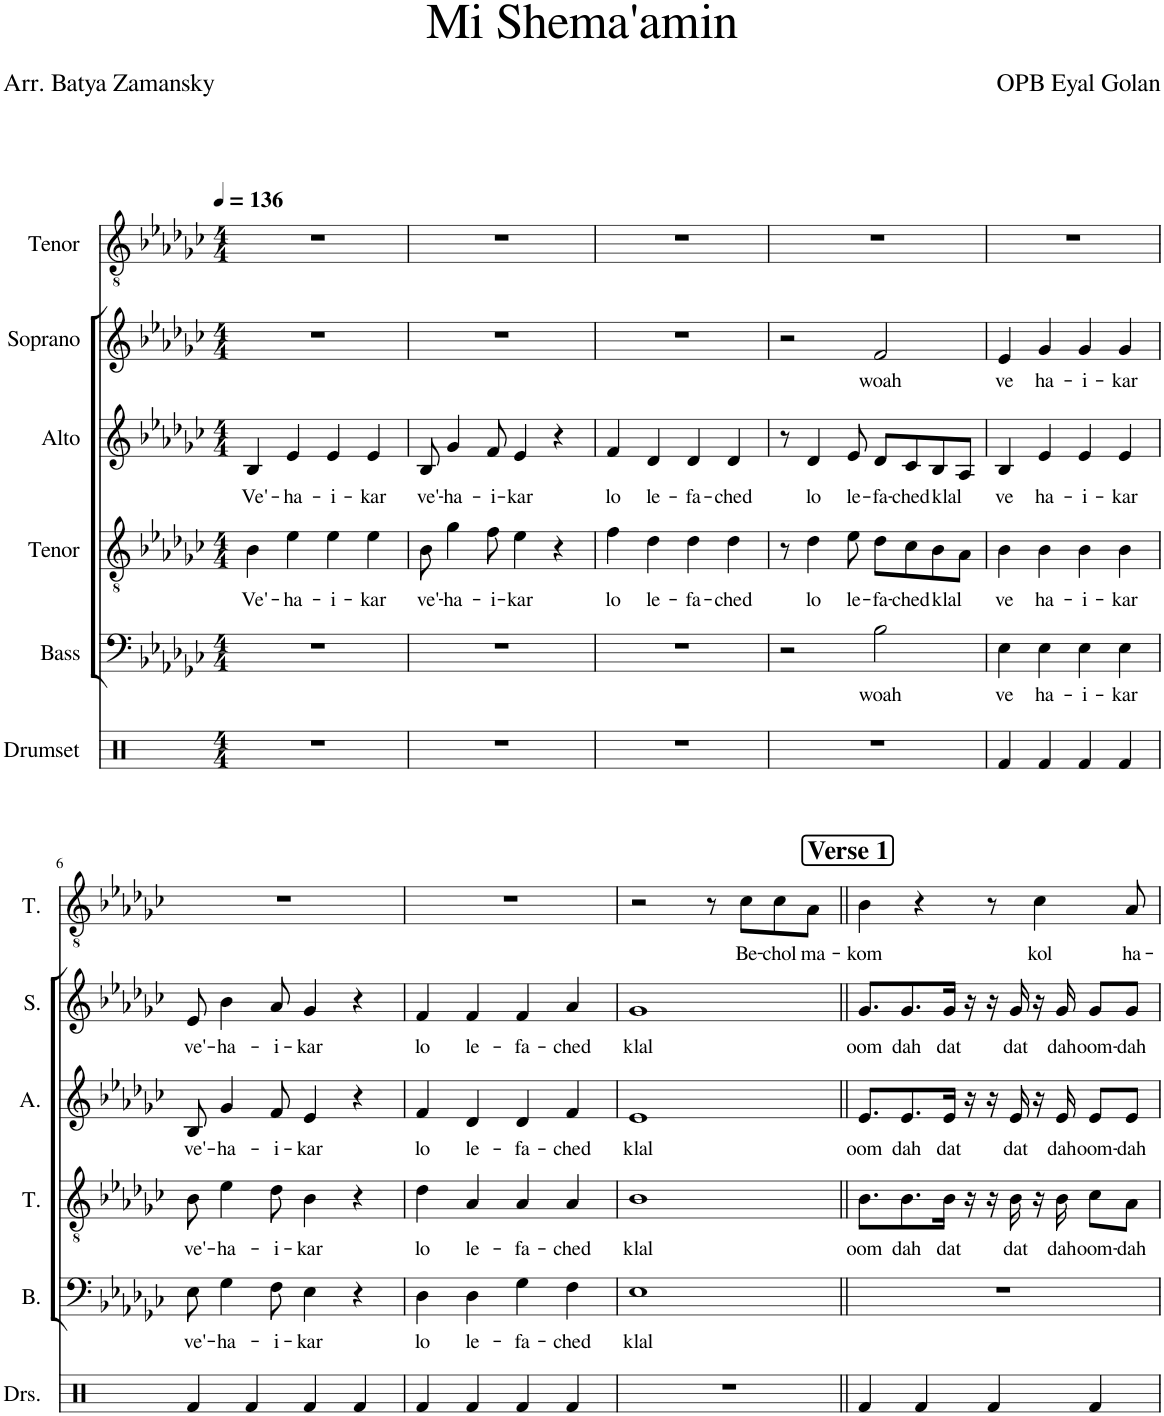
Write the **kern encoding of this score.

**kern	**kern	**text	**kern	**text	**kern	**text	**kern	**text	**kern	**text
*part6	*part5	*part5	*part4	*part4	*part3	*part3	*part2	*part2	*part1	*part1
*staff6	*staff5	*staff5	*staff4	*staff4	*staff3	*staff3	*staff2	*staff2	*staff1	*staff1
*I"Drumset	*I"Bass	*	*I"Tenor	*	*I"Alto	*	*I"Soprano	*	*I"Tenor	*
*I'Drs.	*I'B.	*	*I'T.	*	*I'A.	*	*I'S.	*	*I'T.	*
*clefX	*clefF4	*	*clefGv2	*	*clefG2	*	*clefG2	*	*clefGv2	*
*k[]	*k[b-e-a-d-g-c-]	*	*k[b-e-a-d-g-c-]	*	*k[b-e-a-d-g-c-]	*	*k[b-e-a-d-g-c-]	*	*k[b-e-a-d-g-c-]	*
*M4/4	*M4/4	*	*M4/4	*	*M4/4	*	*M4/4	*	*M4/4	*
*MM136	*MM136	*	*MM136	*	*MM136	*	*MM136	*	*MM136	*
=1	=1	=1	=1	=1	=1	=1	=1	=1	=1	=1
!	!	!	!	!LO:LY:b	!	!LO:LY:b	!	!	!	!
1r	1r	.	4B-\	Ve'-	4B-/	Ve'-	1r	.	1r	.
!	!	!	!	!LO:LY:b	!	!LO:LY:b	!	!	!	!
.	.	.	4e-\	-ha-	4e-/	-ha-	.	.	.	.
!	!	!	!	!LO:LY:b	!	!LO:LY:b	!	!	!	!
.	.	.	4e-\	-i-	4e-/	-i-	.	.	.	.
!	!	!	!	!LO:LY:b	!	!LO:LY:b	!	!	!	!
.	.	.	4e-\	-kar	4e-/	-kar	.	.	.	.
=2	=2	=2	=2	=2	=2	=2	=2	=2	=2	=2
!	!	!	!	!LO:LY:b	!	!LO:LY:b	!	!	!	!
1r	1r	.	8B-\	ve'-	8B-/	ve'-	1r	.	1r	.
!	!	!	!	!LO:LY:b	!	!LO:LY:b	!	!	!	!
.	.	.	4g-\	-ha-	4g-/	-ha-	.	.	.	.
!	!	!	!	!LO:LY:b	!	!LO:LY:b	!	!	!	!
.	.	.	8f\	-i-	8f/	-i-	.	.	.	.
!	!	!	!	!LO:LY:b	!	!LO:LY:b	!	!	!	!
.	.	.	4e-\	-kar	4e-/	-kar	.	.	.	.
.	.	.	4r	.	4r	.	.	.	.	.
=3	=3	=3	=3	=3	=3	=3	=3	=3	=3	=3
!	!	!	!	!LO:LY:b	!	!LO:LY:b	!	!	!	!
1r	1r	.	4f\	lo	4f/	lo	1r	.	1r	.
!	!	!	!	!LO:LY:b	!	!LO:LY:b	!	!	!	!
.	.	.	4d-\	le-	4d-/	le-	.	.	.	.
!	!	!	!	!LO:LY:b	!	!LO:LY:b	!	!	!	!
.	.	.	4d-\	-fa-	4d-/	-fa-	.	.	.	.
!	!	!	!	!LO:LY:b	!	!LO:LY:b	!	!	!	!
.	.	.	4d-\	-ched	4d-/	-ched	.	.	.	.
=4	=4	=4	=4	=4	=4	=4	=4	=4	=4	=4
1r	2r	.	8r	.	8r	.	2r	.	1r	.
!	!	!	!	!LO:LY:b	!	!LO:LY:b	!	!	!	!
.	.	.	4d-\	lo	4d-/	lo	.	.	.	.
!	!	!	!	!LO:LY:b	!	!LO:LY:b	!	!	!	!
.	.	.	8e-\	le-	8e-/	le-	.	.	.	.
!	!	!LO:LY:b	!	!LO:LY:b	!	!LO:LY:b	!	!LO:LY:b	!	!
.	2B-\	woah	8d-\L	-fa-	8d-/L	-fa-	2f/	woah	.	.
!	!	!	!	!LO:LY:b	!	!LO:LY:b	!	!	!	!
.	.	.	8c-\	-ched	8c-/	-ched	.	.	.	.
!	!	!	!	!LO:LY:b	!	!LO:LY:b	!	!	!	!
.	.	.	8B-\	klal	8B-/	klal	.	.	.	.
.	.	.	8A-\J	.	8A-/J	.	.	.	.	.
=5	=5	=5	=5	=5	=5	=5	=5	=5	=5	=5
!	!	!LO:LY:b	!	!LO:LY:b	!	!LO:LY:b	!	!LO:LY:b	!	!
4Rf/	4E-\	ve	4B-\	ve	4B-/	ve	4e-/	ve	1r	.
!	!	!LO:LY:b	!	!LO:LY:b	!	!LO:LY:b	!	!LO:LY:b	!	!
4Rf/	4E-\	ha-	4B-\	ha-	4e-/	ha-	4g-/	ha-	.	.
!	!	!LO:LY:b	!	!LO:LY:b	!	!LO:LY:b	!	!LO:LY:b	!	!
4Rf/	4E-\	-i-	4B-\	-i-	4e-/	-i-	4g-/	-i-	.	.
!	!	!LO:LY:b	!	!LO:LY:b	!	!LO:LY:b	!	!LO:LY:b	!	!
4Rf/	4E-\	-kar	4B-\	-kar	4e-/	-kar	4g-/	-kar	.	.
!!LO:LB:g=z
=6	=6	=6	=6	=6	=6	=6	=6	=6	=6	=6
!	!	!LO:LY:b	!	!LO:LY:b	!	!LO:LY:b	!	!LO:LY:b	!	!
4Rf/	8E-\	ve'-	8B-\	ve'-	8B-/	ve'-	8e-/	ve'-	1r	.
!	!	!LO:LY:b	!	!LO:LY:b	!	!LO:LY:b	!	!LO:LY:b	!	!
.	4G-\	-ha-	4e-\	-ha-	4g-/	-ha-	4b-\	-ha-	.	.
4Rf/	.	.	.	.	.	.	.	.	.	.
!	!	!LO:LY:b	!	!LO:LY:b	!	!LO:LY:b	!	!LO:LY:b	!	!
.	8F\	-i-	8d-\	-i-	8f/	-i-	8a-/	-i-	.	.
!	!	!LO:LY:b	!	!LO:LY:b	!	!LO:LY:b	!	!LO:LY:b	!	!
4Rf/	4E-\	-kar	4B-\	-kar	4e-/	-kar	4g-/	-kar	.	.
4Rf/	4r	.	4r	.	4r	.	4r	.	.	.
=7	=7	=7	=7	=7	=7	=7	=7	=7	=7	=7
!	!	!LO:LY:b	!	!LO:LY:b	!	!LO:LY:b	!	!LO:LY:b	!	!
4Rf/	4D-\	lo	4d-\	lo	4f/	lo	4f/	lo	1r	.
!	!	!LO:LY:b	!	!LO:LY:b	!	!LO:LY:b	!	!LO:LY:b	!	!
4Rf/	4D-\	le-	4A-/	le-	4d-/	le-	4f/	le-	.	.
!	!	!LO:LY:b	!	!LO:LY:b	!	!LO:LY:b	!	!LO:LY:b	!	!
4Rf/	4G-\	-fa-	4A-/	-fa-	4d-/	-fa-	4f/	-fa-	.	.
!	!	!LO:LY:b	!	!LO:LY:b	!	!LO:LY:b	!	!LO:LY:b	!	!
4Rf/	4F\	-ched	4A-/	-ched	4f/	-ched	4a-/	-ched	.	.
=8	=8	=8	=8	=8	=8	=8	=8	=8	=8	=8
!	!	!LO:LY:b	!	!LO:LY:b	!	!LO:LY:b	!	!LO:LY:b	!	!
1r	1E-	klal	1B-	klal	1e-	klal	1g-	klal	2r	.
.	.	.	.	.	.	.	.	.	8r	.
!	!	!	!	!	!	!	!	!	!	!LO:LY:b
.	.	.	.	.	.	.	.	.	8c-\L	Be-
!	!	!	!	!	!	!	!	!	!	!LO:LY:b
.	.	.	.	.	.	.	.	.	8c-\	-chol
!	!	!	!	!	!	!	!	!	!	!LO:LY:b
.	.	.	.	.	.	.	.	.	8A-\J	ma-
!!LO:REH:place=s1:a:B:cj:fs=14:t=Verse 1
=9||	=9||	=9||	=9||	=9||	=9||	=9||	=9||	=9||	=9||	=9||
!	!	!	!	!LO:LY:b	!	!LO:LY:b	!	!LO:LY:b	!	!LO:LY:b
4Rf/	1r	.	8.B-\L	oom	8.e-/L	oom	8.g-/L	oom	4B-\	-kom
!	!	!	!	!LO:LY:b	!	!LO:LY:b	!	!LO:LY:b	!	!
.	.	.	8.B-\	dah	8.e-/	dah	8.g-/	dah	.	.
4Rf/	.	.	.	.	.	.	.	.	4r	.
!	!	!	!	!LO:LY:b	!	!LO:LY:b	!	!LO:LY:b	!	!
.	.	.	16B-\Jk	dat	16e-/Jk	dat	16g-/Jk	dat	.	.
.	.	.	16r	.	16r	.	16r	.	.	.
4Rf/	.	.	16r	.	16r	.	16r	.	8r	.
!	!	!	!	!LO:LY:b	!	!LO:LY:b	!	!LO:LY:b	!	!
.	.	.	16B-\	dat	16e-/	dat	16g-/	dat	.	.
!	!	!	!	!	!	!	!	!	!	!LO:LY:b
.	.	.	16r	.	16r	.	16r	.	4c-\	kol
!	!	!	!	!LO:LY:b	!	!LO:LY:b	!	!LO:LY:b	!	!
.	.	.	16B-\	dah	16e-/	dah	16g-/	dah	.	.
!	!	!	!	!LO:LY:b	!	!LO:LY:b	!	!LO:LY:b	!	!
4Rf/	.	.	8c-\L	oom-	8e-/L	oom-	8g-/L	oom-	.	.
!	!	!	!	!LO:LY:b	!	!LO:LY:b	!	!LO:LY:b	!	!LO:LY:b
.	.	.	8A-\J	-dah	8e-/J	-dah	8g-/J	-dah	8A-/	ha-
=	=	=	=	=	=	=	=	=	=	=
*-	*-	*-	*-	*-	*-	*-	*-	*-	*-	*-
